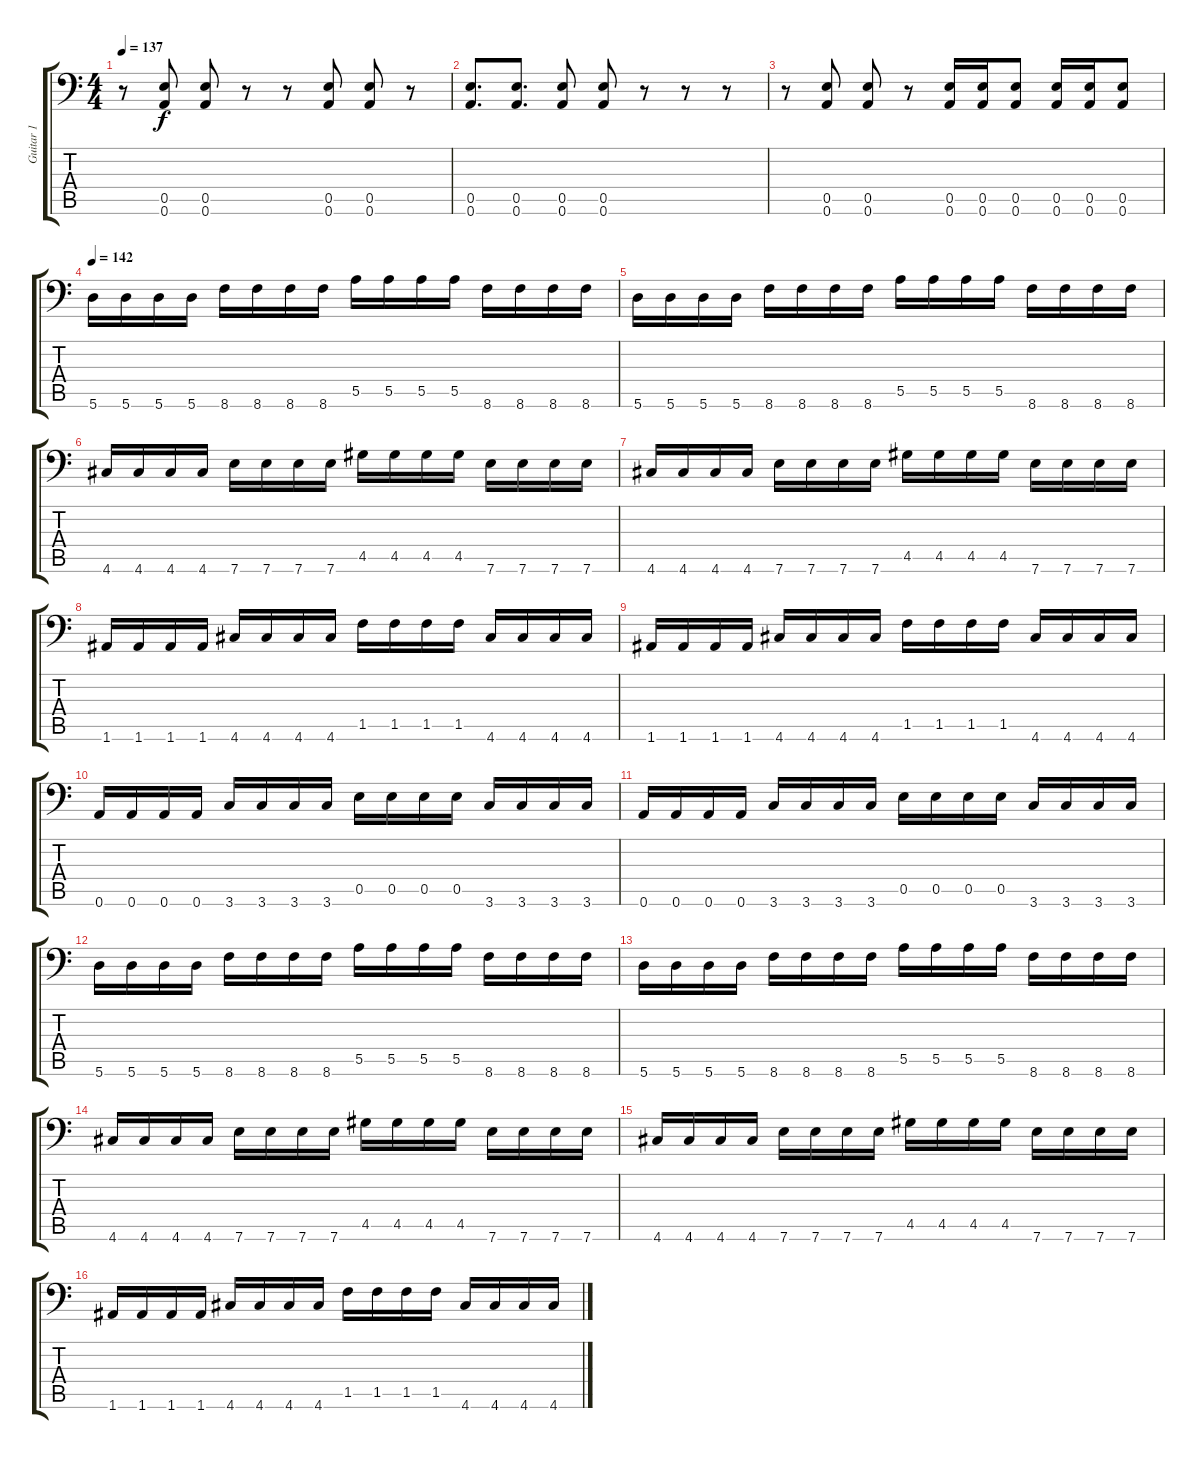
\track ("Guitar 1" "Guitar 1") {instrument distortionguitar}
\staff {score tabs}
\tuning (B3 Gb3 D3 A2 E2 A1) {hide}
\ts (4 4)
\tempo 137
\clef f4
\ks c
r.8{dy f} (0.5 0.6).8 (0.5 0.6).8 r.8 r.8 (0.5 0.6).8 (0.5 0.6).8 r.8 |
(0.5 0.6).8{d} (0.5 0.6).8{d} (0.5 0.6).8 (0.5 0.6).8 r.8 r.8 r.8 |
r.8 (0.5 0.6).8 (0.5 0.6).8 r.8 (0.5 0.6).16 (0.5 0.6).16 (0.5 0.6).8 (0.5 0.6).16 (0.5 0.6).16 (0.5 0.6).8 |
\tempo 142
5.6.16 5.6.16 5.6.16 5.6.16 8.6.16 8.6.16 8.6.16 8.6.16 5.5.16 5.5.16 5.5.16 5.5.16 8.6.16 8.6.16 8.6.16 8.6.16 |
5.6.16 5.6.16 5.6.16 5.6.16 8.6.16 8.6.16 8.6.16 8.6.16 5.5.16 5.5.16 5.5.16 5.5.16 8.6.16 8.6.16 8.6.16 8.6.16 |
4.6.16 4.6.16 4.6.16 4.6.16 7.6.16 7.6.16 7.6.16 7.6.16 4.5.16 4.5.16 4.5.16 4.5.16 7.6.16 7.6.16 7.6.16 7.6.16 |
4.6.16 4.6.16 4.6.16 4.6.16 7.6.16 7.6.16 7.6.16 7.6.16 4.5.16 4.5.16 4.5.16 4.5.16 7.6.16 7.6.16 7.6.16 7.6.16 |
1.6.16 1.6.16 1.6.16 1.6.16 4.6.16 4.6.16 4.6.16 4.6.16 1.5.16 1.5.16 1.5.16 1.5.16 4.6.16 4.6.16 4.6.16 4.6.16 |
1.6.16 1.6.16 1.6.16 1.6.16 4.6.16 4.6.16 4.6.16 4.6.16 1.5.16 1.5.16 1.5.16 1.5.16 4.6.16 4.6.16 4.6.16 4.6.16 |
0.6.16 0.6.16 0.6.16 0.6.16 3.6.16 3.6.16 3.6.16 3.6.16 0.5.16 0.5.16 0.5.16 0.5.16 3.6.16 3.6.16 3.6.16 3.6.16 |
0.6.16 0.6.16 0.6.16 0.6.16 3.6.16 3.6.16 3.6.16 3.6.16 0.5.16 0.5.16 0.5.16 0.5.16 3.6.16 3.6.16 3.6.16 3.6.16 |
5.6.16 5.6.16 5.6.16 5.6.16 8.6.16 8.6.16 8.6.16 8.6.16 5.5.16 5.5.16 5.5.16 5.5.16 8.6.16 8.6.16 8.6.16 8.6.16 |
5.6.16 5.6.16 5.6.16 5.6.16 8.6.16 8.6.16 8.6.16 8.6.16 5.5.16 5.5.16 5.5.16 5.5.16 8.6.16 8.6.16 8.6.16 8.6.16 |
4.6.16 4.6.16 4.6.16 4.6.16 7.6.16 7.6.16 7.6.16 7.6.16 4.5.16 4.5.16 4.5.16 4.5.16 7.6.16 7.6.16 7.6.16 7.6.16 |
4.6.16 4.6.16 4.6.16 4.6.16 7.6.16 7.6.16 7.6.16 7.6.16 4.5.16 4.5.16 4.5.16 4.5.16 7.6.16 7.6.16 7.6.16 7.6.16 |
1.6.16 1.6.16 1.6.16 1.6.16 4.6.16 4.6.16 4.6.16 4.6.16 1.5.16 1.5.16 1.5.16 1.5.16 4.6.16 4.6.16 4.6.16 4.6.16
